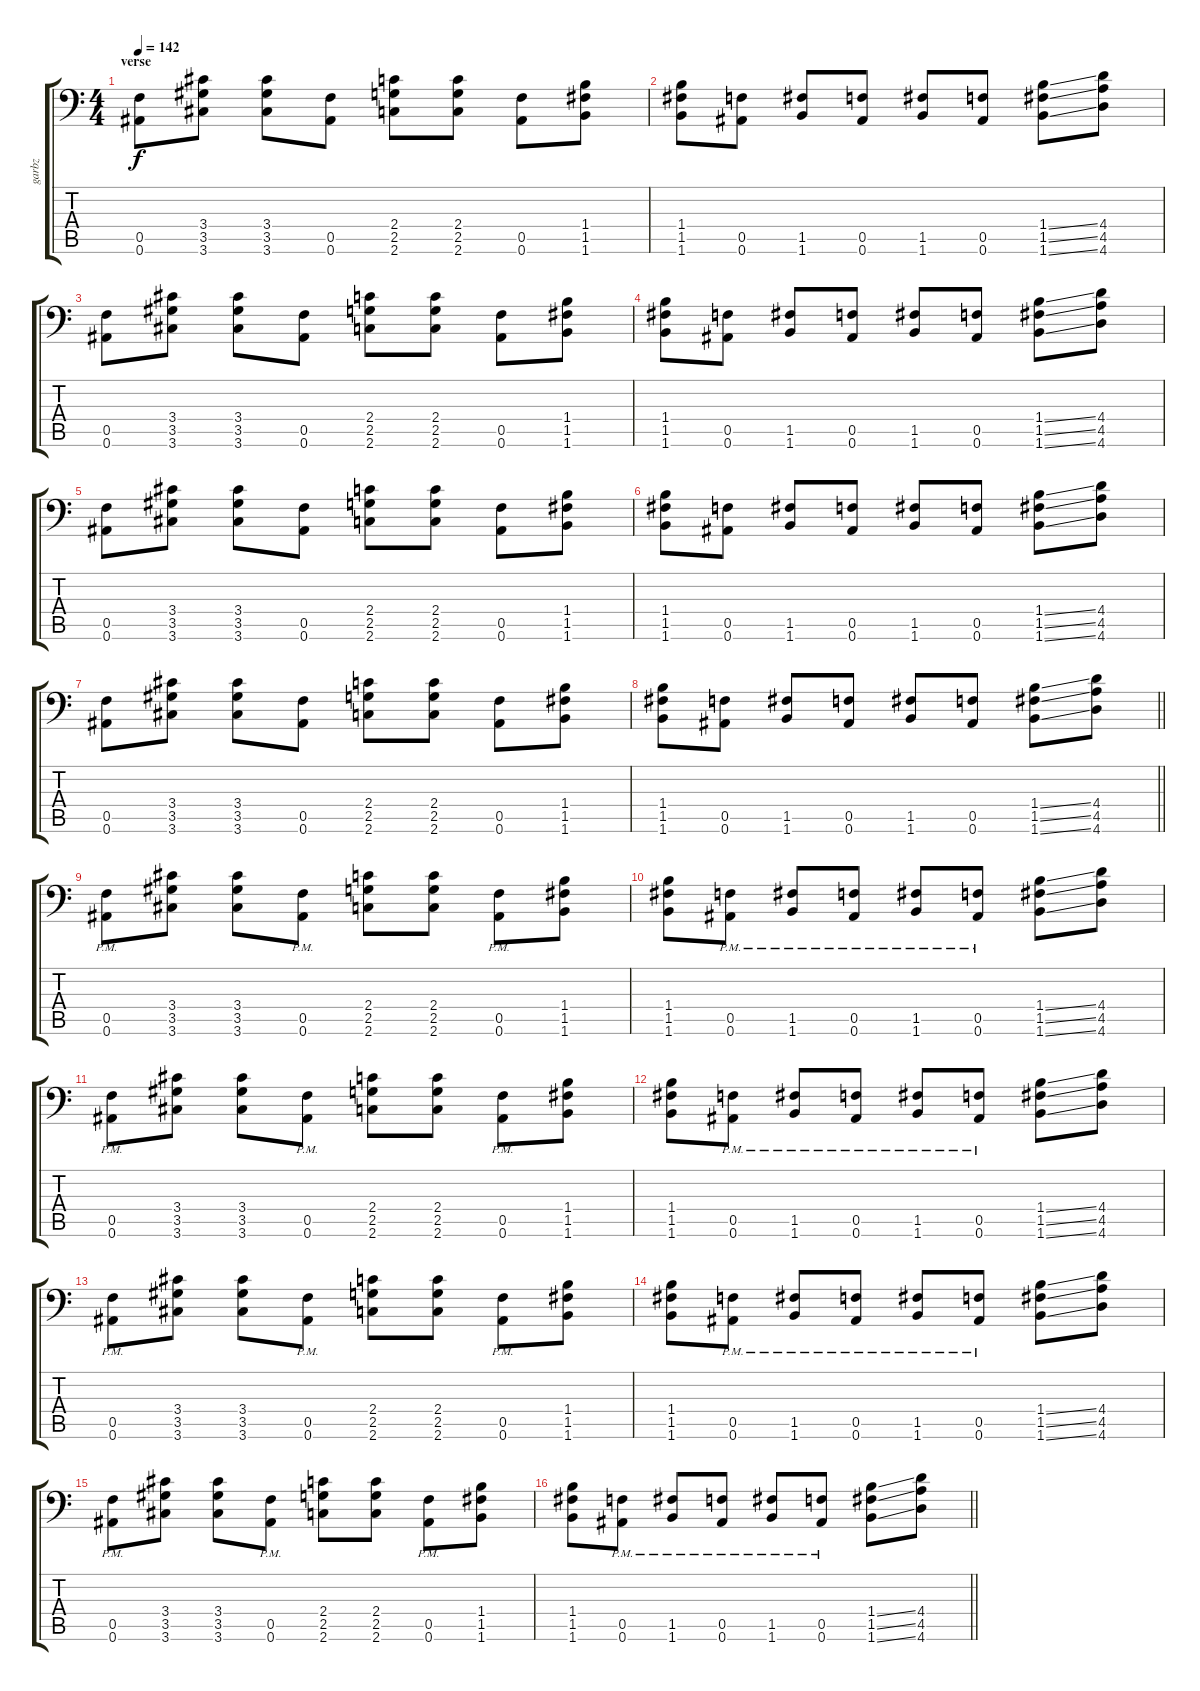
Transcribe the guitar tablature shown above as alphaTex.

\track ("garbz" "garbz") {instrument distortionguitar}
\staff {score tabs}
\tuning (C4 G3 Eb3 Bb2 F2 Bb1) {hide}
\ts (4 4)
\section ("" "verse")
\tempo 142
\clef f4
\ks c
(0.5 0.6).8{dy f} (3.4 3.5 3.6).8 (3.4 3.5 3.6).8 (0.5 0.6).8 (2.4 2.5 2.6).8 (2.4 2.5 2.6).8 (0.5 0.6).8 (1.4 1.5 1.6).8 |
(1.4 1.5 1.6).8 (0.5 0.6).8 (1.5 1.6).8 (0.5 0.6).8 (1.5 1.6).8 (0.5 0.6).8 (1.4{ss} 1.5{ss} 1.6{ss}).8 (4.4 4.5 4.6).8 |
(0.5 0.6).8 (3.4 3.5 3.6).8 (3.4 3.5 3.6).8 (0.5 0.6).8 (2.4 2.5 2.6).8 (2.4 2.5 2.6).8 (0.5 0.6).8 (1.4 1.5 1.6).8 |
(1.4 1.5 1.6).8 (0.5 0.6).8 (1.5 1.6).8 (0.5 0.6).8 (1.5 1.6).8 (0.5 0.6).8 (1.4{ss} 1.5{ss} 1.6{ss}).8 (4.4 4.5 4.6).8 |
(0.5 0.6).8 (3.4 3.5 3.6).8 (3.4 3.5 3.6).8 (0.5 0.6).8 (2.4 2.5 2.6).8 (2.4 2.5 2.6).8 (0.5 0.6).8 (1.4 1.5 1.6).8 |
(1.4 1.5 1.6).8 (0.5 0.6).8 (1.5 1.6).8 (0.5 0.6).8 (1.5 1.6).8 (0.5 0.6).8 (1.4{ss} 1.5{ss} 1.6{ss}).8 (4.4 4.5 4.6).8 |
(0.5 0.6).8 (3.4 3.5 3.6).8 (3.4 3.5 3.6).8 (0.5 0.6).8 (2.4 2.5 2.6).8 (2.4 2.5 2.6).8 (0.5 0.6).8 (1.4 1.5 1.6).8 |
\barLineRight lightlight
(1.4 1.5 1.6).8 (0.5 0.6).8 (1.5 1.6).8 (0.5 0.6).8 (1.5 1.6).8 (0.5 0.6).8 (1.4{ss} 1.5{ss} 1.6{ss}).8 (4.4 4.5 4.6).8 |
(0.5{pm} 0.6{pm}).8 (3.4 3.5 3.6).8 (3.4 3.5 3.6).8 (0.5{pm} 0.6{pm}).8 (2.4 2.5 2.6).8 (2.4 2.5 2.6).8 (0.5{pm} 0.6{pm}).8 (1.4 1.5 1.6).8 |
(1.4 1.5 1.6).8 (0.5{pm} 0.6{pm}).8 (1.5{pm} 1.6{pm}).8 (0.5{pm} 0.6{pm}).8 (1.5{pm} 1.6{pm}).8 (0.5{pm} 0.6{pm}).8 (1.4{ss} 1.5{ss} 1.6{ss}).8 (4.4 4.5 4.6).8 |
(0.5{pm} 0.6{pm}).8 (3.4 3.5 3.6).8 (3.4 3.5 3.6).8 (0.5{pm} 0.6{pm}).8 (2.4 2.5 2.6).8 (2.4 2.5 2.6).8 (0.5{pm} 0.6{pm}).8 (1.4 1.5 1.6).8 |
(1.4 1.5 1.6).8 (0.5{pm} 0.6{pm}).8 (1.5{pm} 1.6{pm}).8 (0.5{pm} 0.6{pm}).8 (1.5{pm} 1.6{pm}).8 (0.5{pm} 0.6{pm}).8 (1.4{ss} 1.5{ss} 1.6{ss}).8 (4.4 4.5 4.6).8 |
(0.5{pm} 0.6{pm}).8 (3.4 3.5 3.6).8 (3.4 3.5 3.6).8 (0.5{pm} 0.6{pm}).8 (2.4 2.5 2.6).8 (2.4 2.5 2.6).8 (0.5{pm} 0.6{pm}).8 (1.4 1.5 1.6).8 |
(1.4 1.5 1.6).8 (0.5{pm} 0.6{pm}).8 (1.5{pm} 1.6{pm}).8 (0.5{pm} 0.6{pm}).8 (1.5{pm} 1.6{pm}).8 (0.5{pm} 0.6{pm}).8 (1.4{ss} 1.5{ss} 1.6{ss}).8 (4.4 4.5 4.6).8 |
(0.5{pm} 0.6{pm}).8 (3.4 3.5 3.6).8 (3.4 3.5 3.6).8 (0.5{pm} 0.6{pm}).8 (2.4 2.5 2.6).8 (2.4 2.5 2.6).8 (0.5{pm} 0.6{pm}).8 (1.4 1.5 1.6).8 |
\barLineRight lightlight
(1.4 1.5 1.6).8 (0.5{pm} 0.6{pm}).8 (1.5{pm} 1.6{pm}).8 (0.5{pm} 0.6{pm}).8 (1.5{pm} 1.6{pm}).8 (0.5{pm} 0.6{pm}).8 (1.4{ss} 1.5{ss} 1.6{ss}).8 (4.4 4.5 4.6).8
